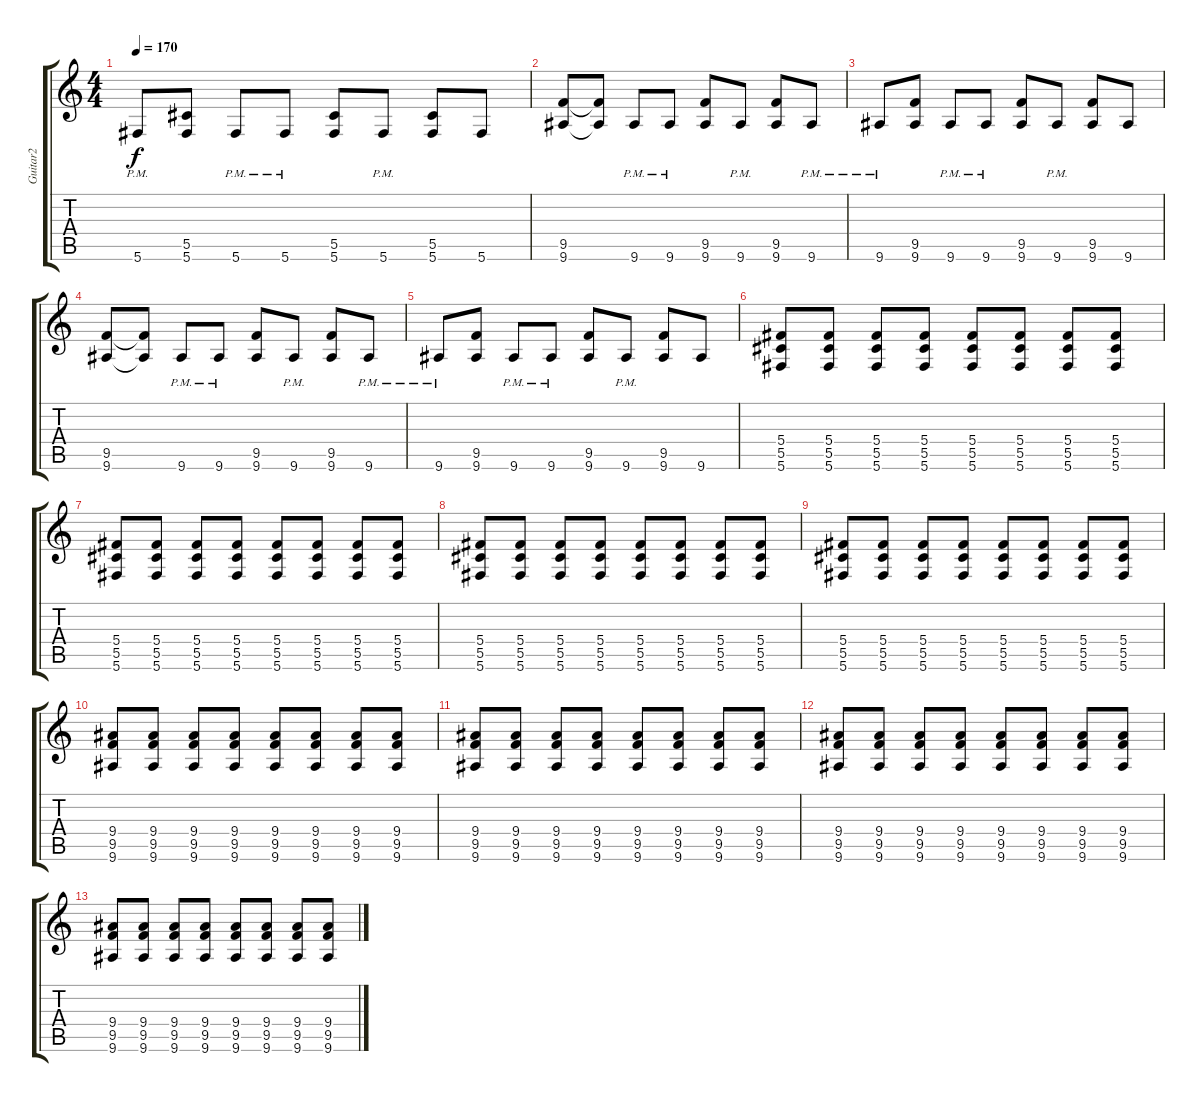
\track ("Guitar2" "Guitar2") {instrument distortionguitar}
\staff {score tabs}
\tuning (Eb4 Bb3 Gb3 Db3 Ab2 Db2) {hide}
\ts (4 4)
\tempo 170
\clef g2
\ks c
5.6{pm}.8{dy f} (5.5 5.6).8 5.6{pm}.8 5.6{pm}.8 (5.5 5.6).8 5.6{pm}.8 (5.5 5.6).8 5.6.8 |
(9.5 9.6).8 (9.5{t} 9.6{t}).8 9.6{pm}.8 9.6{pm}.8 (9.5 9.6).8 9.6{pm}.8 (9.5 9.6).8 9.6{pm}.8 |
9.6{pm}.8 (9.5 9.6).8 9.6{pm}.8 9.6{pm}.8 (9.5 9.6).8 9.6{pm}.8 (9.5 9.6).8 9.6.8 |
(9.5 9.6).8 (9.5{t} 9.6{t}).8 9.6{pm}.8 9.6{pm}.8 (9.5 9.6).8 9.6{pm}.8 (9.5 9.6).8 9.6{pm}.8 |
9.6{pm}.8 (9.5 9.6).8 9.6{pm}.8 9.6{pm}.8 (9.5 9.6).8 9.6{pm}.8 (9.5 9.6).8 9.6.8 |
(5.4 5.5 5.6).8{volume 10} (5.4 5.5 5.6).8 (5.4 5.5 5.6).8 (5.4 5.5 5.6).8 (5.4 5.5 5.6).8 (5.4 5.5 5.6).8 (5.4 5.5 5.6).8 (5.4 5.5 5.6).8 |
(5.4 5.5 5.6).8 (5.4 5.5 5.6).8 (5.4 5.5 5.6).8 (5.4 5.5 5.6).8 (5.4 5.5 5.6).8 (5.4 5.5 5.6).8 (5.4 5.5 5.6).8 (5.4 5.5 5.6).8 |
(5.4 5.5 5.6).8 (5.4 5.5 5.6).8 (5.4 5.5 5.6).8 (5.4 5.5 5.6).8 (5.4 5.5 5.6).8 (5.4 5.5 5.6).8 (5.4 5.5 5.6).8 (5.4 5.5 5.6).8 |
(5.4 5.5 5.6).8 (5.4 5.5 5.6).8 (5.4 5.5 5.6).8 (5.4 5.5 5.6).8 (5.4 5.5 5.6).8 (5.4 5.5 5.6).8 (5.4 5.5 5.6).8 (5.4 5.5 5.6).8 |
(9.4 9.5 9.6).8 (9.4 9.5 9.6).8 (9.4 9.5 9.6).8 (9.4 9.5 9.6).8 (9.4 9.5 9.6).8 (9.4 9.5 9.6).8 (9.4 9.5 9.6).8 (9.4 9.5 9.6).8 |
(9.4 9.5 9.6).8 (9.4 9.5 9.6).8 (9.4 9.5 9.6).8 (9.4 9.5 9.6).8 (9.4 9.5 9.6).8 (9.4 9.5 9.6).8 (9.4 9.5 9.6).8 (9.4 9.5 9.6).8 |
(9.4 9.5 9.6).8 (9.4 9.5 9.6).8 (9.4 9.5 9.6).8 (9.4 9.5 9.6).8 (9.4 9.5 9.6).8 (9.4 9.5 9.6).8 (9.4 9.5 9.6).8 (9.4 9.5 9.6).8 |
(9.4 9.5 9.6).8 (9.4 9.5 9.6).8 (9.4 9.5 9.6).8 (9.4 9.5 9.6).8 (9.4 9.5 9.6).8 (9.4 9.5 9.6).8 (9.4 9.5 9.6).8 (9.4 9.5 9.6).8
